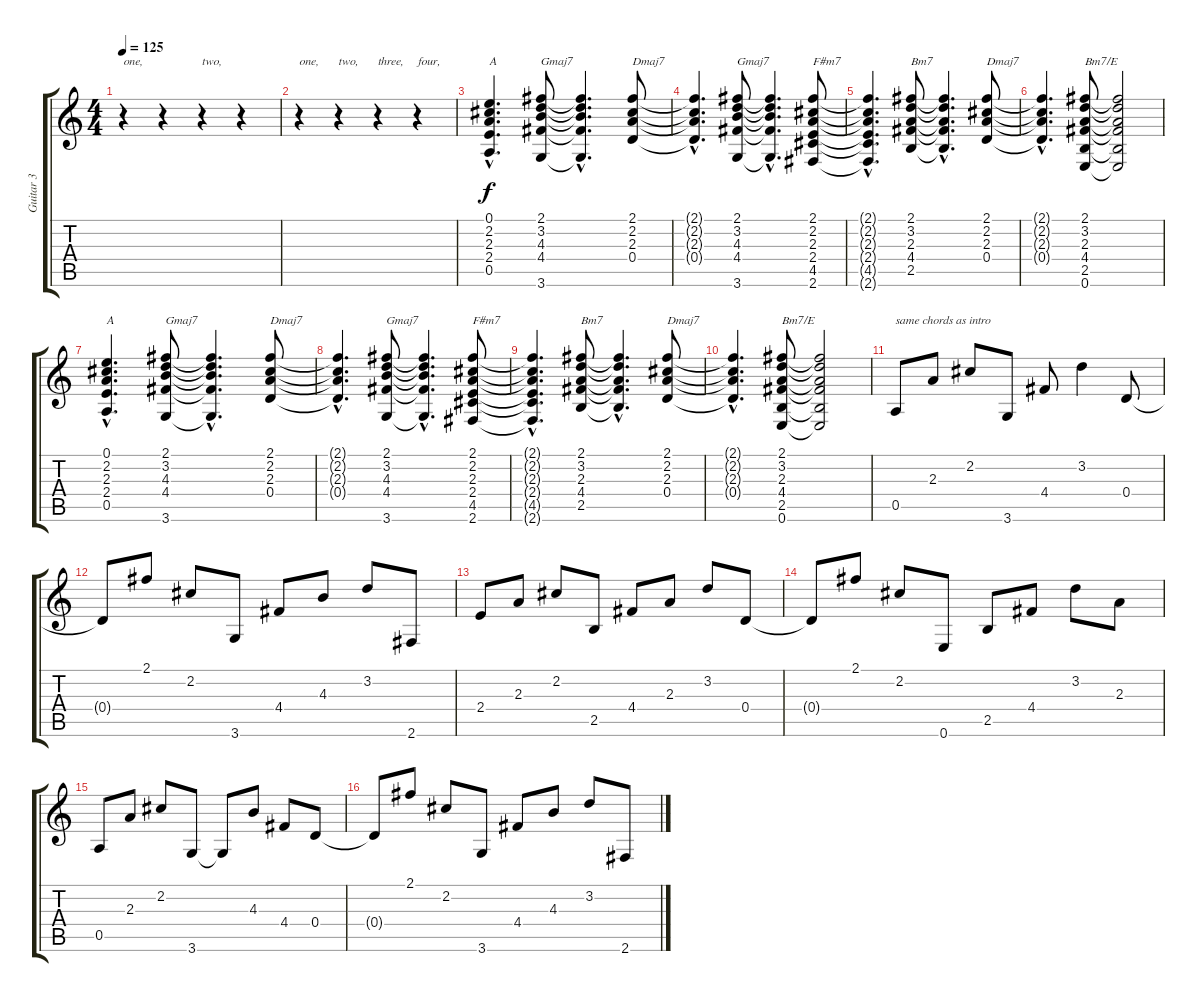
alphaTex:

\track ("Guitar 3" "Guitar 3") {instrument acousticguitarsteel}
\staff {score tabs}
\tuning (E4 B3 G3 D3 A2 E2) {hide}
\ts (4 4)
\tempo 125
\clef g2
\ks c
r.4{txt "one," dy f instrument acousticguitarsteel} r.4 r.4{txt "two,"} r.4 |
r.4{txt "one,"} r.4{txt "two,"} r.4{txt "three,"} r.4{txt "four,"} |
(0.1{hac} 2.2{hac} 2.3{hac} 2.4{hac} 0.5{hac}).4{d txt "A"} (2.1 3.2 4.3 4.4 3.6).8{txt "Gmaj7"} (2.1{hac t} 3.2{hac t} 4.3{hac t} 4.4{hac t} 3.6{hac t}).4{d} (2.1 2.2 2.3 0.4).8{txt "Dmaj7"} |
(2.1{hac t} 2.2{hac t} 2.3{hac t} 0.4{hac t}).4{d} (2.1 3.2 4.3 4.4 3.6).8{txt "Gmaj7"} (2.1{hac t} 3.2{hac t} 4.3{hac t} 4.4{hac t} 3.6{hac t}).4{d} (2.1 2.2 2.3 2.4 4.5 2.6).8{txt "F#m7"} |
(2.1{hac t} 2.2{hac t} 2.3{hac t} 2.4{hac t} 4.5{hac t} 2.6{hac t}).4{d} (2.1 3.2 2.3 4.4 2.5).8{txt "Bm7"} (2.1{hac t} 3.2{hac t} 2.3{hac t} 4.4{hac t} 2.5{hac t}).4{d} (2.1 2.2 2.3 0.4).8{txt "Dmaj7"} |
(2.1{hac t} 2.2{hac t} 2.3{hac t} 0.4{hac t}).4{d} (2.1 3.2 2.3 4.4 2.5 0.6).8{txt "Bm7/E"} (2.1{t} 3.2{t} 2.3{t} 4.4{t} 2.5{t} 0.6{t}).2 |
(0.1{hac} 2.2{hac} 2.3{hac} 2.4{hac} 0.5{hac}).4{d txt "A"} (2.1 3.2 4.3 4.4 3.6).8{txt "Gmaj7"} (2.1{hac t} 3.2{hac t} 4.3{hac t} 4.4{hac t} 3.6{hac t}).4{d} (2.1 2.2 2.3 0.4).8{txt "Dmaj7"} |
(2.1{hac t} 2.2{hac t} 2.3{hac t} 0.4{hac t}).4{d} (2.1 3.2 4.3 4.4 3.6).8{txt "Gmaj7"} (2.1{hac t} 3.2{hac t} 4.3{hac t} 4.4{hac t} 3.6{hac t}).4{d} (2.1 2.2 2.3 2.4 4.5 2.6).8{txt "F#m7"} |
(2.1{hac t} 2.2{hac t} 2.3{hac t} 2.4{hac t} 4.5{hac t} 2.6{hac t}).4{d} (2.1 3.2 2.3 4.4 2.5).8{txt "Bm7"} (2.1{hac t} 3.2{hac t} 2.3{hac t} 4.4{hac t} 2.5{hac t}).4{d} (2.1 2.2 2.3 0.4).8{txt "Dmaj7"} |
(2.1{hac t} 2.2{hac t} 2.3{hac t} 0.4{hac t}).4{d} (2.1 3.2 2.3 4.4 2.5 0.6).8{txt "Bm7/E"} (2.1{t} 3.2{t} 2.3{t} 4.4{t} 2.5{t} 0.6{t}).2 |
0.5.8{txt "same chords as intro"} 2.3.8 2.2.8 3.6.8 4.4.8 3.2.4 0.4.8 |
0.4{t}.8 2.1.8 2.2.8 3.6.8 4.4.8 4.3.8 3.2.8 2.6.8 |
2.4.8 2.3.8 2.2.8 2.5.8 4.4.8 2.3.8 3.2.8 0.4.8 |
0.4{t}.8 2.1.8 2.2.8 0.6.8 2.5.8 4.4.8 3.2.8 2.3.8 |
0.5.8 2.3.8 2.2.8 3.6.8 3.6{t}.8 4.3.8 4.4.8 0.4.8 |
0.4{t}.8 2.1.8 2.2.8 3.6.8 4.4.8 4.3.8 3.2.8 2.6.8
